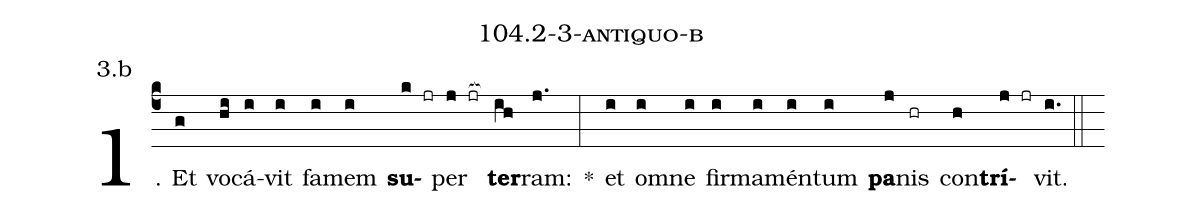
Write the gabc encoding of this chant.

name: 104.2-3-antiquo-b;
annotation: 3.b;
%%
(c4)1. Et(g) vo(hi)cá(i)vit(i) fa(i)mem(i) <b>su</b>(k jr)per(j jr[ocb:1{]) <b>ter</b>(ih[ocb:0}])ram:(j.) *(:) et(i) om(i)ne(i) fir(i)ma(i)mén(i)tum(i) <b>pa</b>(j)nis(hr) con(h)<b>trí</b>(j jr)vit.(i.) (::)


%E(i) u(i) o(j) u(h) a(j) e.(i.) (::)
